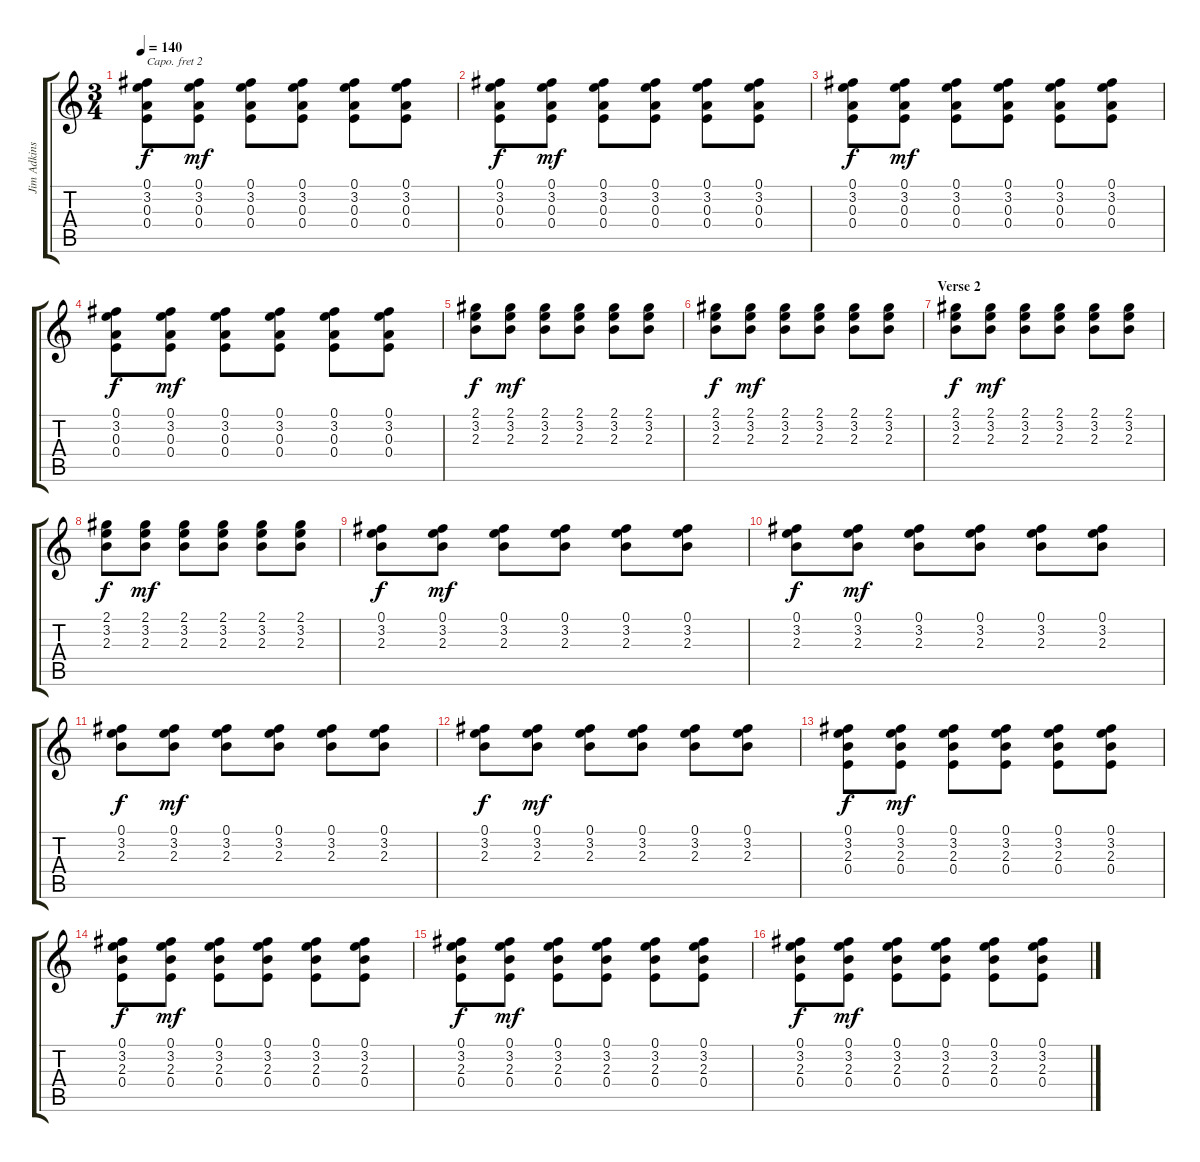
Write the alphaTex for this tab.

\track ("Jim Adkins - Guitar I" "Jim Adkins") {instrument acousticguitarsteel}
\staff {score tabs}
\capo 2
\tuning (E4 B3 G3 D3 A2 E2) {hide}
\ts (3 4)
\tempo 140
\clef g2
\ks c
(0.1 3.2 0.3 0.4).8{dy f} (0.1 3.2 0.3 0.4).8{dy mf} (0.1 3.2 0.3 0.4).8 (0.1 3.2 0.3 0.4).8 (0.1 3.2 0.3 0.4).8 (0.1 3.2 0.3 0.4).8 |
(0.1 3.2 0.3 0.4).8{dy f} (0.1 3.2 0.3 0.4).8{dy mf} (0.1 3.2 0.3 0.4).8 (0.1 3.2 0.3 0.4).8 (0.1 3.2 0.3 0.4).8 (0.1 3.2 0.3 0.4).8 |
(0.1 3.2 0.3 0.4).8{dy f} (0.1 3.2 0.3 0.4).8{dy mf} (0.1 3.2 0.3 0.4).8 (0.1 3.2 0.3 0.4).8 (0.1 3.2 0.3 0.4).8 (0.1 3.2 0.3 0.4).8 |
(0.1 3.2 0.3 0.4).8{dy f} (0.1 3.2 0.3 0.4).8{dy mf} (0.1 3.2 0.3 0.4).8 (0.1 3.2 0.3 0.4).8 (0.1 3.2 0.3 0.4).8 (0.1 3.2 0.3 0.4).8 |
(2.1 3.2 2.3).8{dy f} (2.1 3.2 2.3).8{dy mf} (2.1 3.2 2.3).8 (2.1 3.2 2.3).8 (2.1 3.2 2.3).8 (2.1 3.2 2.3).8 |
(2.1 3.2 2.3).8{dy f} (2.1 3.2 2.3).8{dy mf} (2.1 3.2 2.3).8 (2.1 3.2 2.3).8 (2.1 3.2 2.3).8 (2.1 3.2 2.3).8 |
\section ("" "Verse 2")
(2.1 3.2 2.3).8{dy f} (2.1 3.2 2.3).8{dy mf} (2.1 3.2 2.3).8 (2.1 3.2 2.3).8 (2.1 3.2 2.3).8 (2.1 3.2 2.3).8 |
(2.1 3.2 2.3).8{dy f} (2.1 3.2 2.3).8{dy mf} (2.1 3.2 2.3).8 (2.1 3.2 2.3).8 (2.1 3.2 2.3).8 (2.1 3.2 2.3).8 |
(0.1 3.2 2.3).8{dy f} (0.1 3.2 2.3).8{dy mf} (0.1 3.2 2.3).8 (0.1 3.2 2.3).8 (0.1 3.2 2.3).8 (0.1 3.2 2.3).8 |
(0.1 3.2 2.3).8{dy f} (0.1 3.2 2.3).8{dy mf} (0.1 3.2 2.3).8 (0.1 3.2 2.3).8 (0.1 3.2 2.3).8 (0.1 3.2 2.3).8 |
(0.1 3.2 2.3).8{dy f} (0.1 3.2 2.3).8{dy mf} (0.1 3.2 2.3).8 (0.1 3.2 2.3).8 (0.1 3.2 2.3).8 (0.1 3.2 2.3).8 |
(0.1 3.2 2.3).8{dy f} (0.1 3.2 2.3).8{dy mf} (0.1 3.2 2.3).8 (0.1 3.2 2.3).8 (0.1 3.2 2.3).8 (0.1 3.2 2.3).8 |
(0.1 3.2 2.3 0.4).8{dy f} (0.1 3.2 2.3 0.4).8{dy mf} (0.1 3.2 2.3 0.4).8 (0.1 3.2 2.3 0.4).8 (0.1 3.2 2.3 0.4).8 (0.1 3.2 2.3 0.4).8 |
(0.1 3.2 2.3 0.4).8{dy f} (0.1 3.2 2.3 0.4).8{dy mf} (0.1 3.2 2.3 0.4).8 (0.1 3.2 2.3 0.4).8 (0.1 3.2 2.3 0.4).8 (0.1 3.2 2.3 0.4).8 |
(0.1 3.2 2.3 0.4).8{dy f} (0.1 3.2 2.3 0.4).8{dy mf} (0.1 3.2 2.3 0.4).8 (0.1 3.2 2.3 0.4).8 (0.1 3.2 2.3 0.4).8 (0.1 3.2 2.3 0.4).8 |
(0.1 3.2 2.3 0.4).8{dy f} (0.1 3.2 2.3 0.4).8{dy mf} (0.1 3.2 2.3 0.4).8 (0.1 3.2 2.3 0.4).8 (0.1 3.2 2.3 0.4).8 (0.1 3.2 2.3 0.4).8
